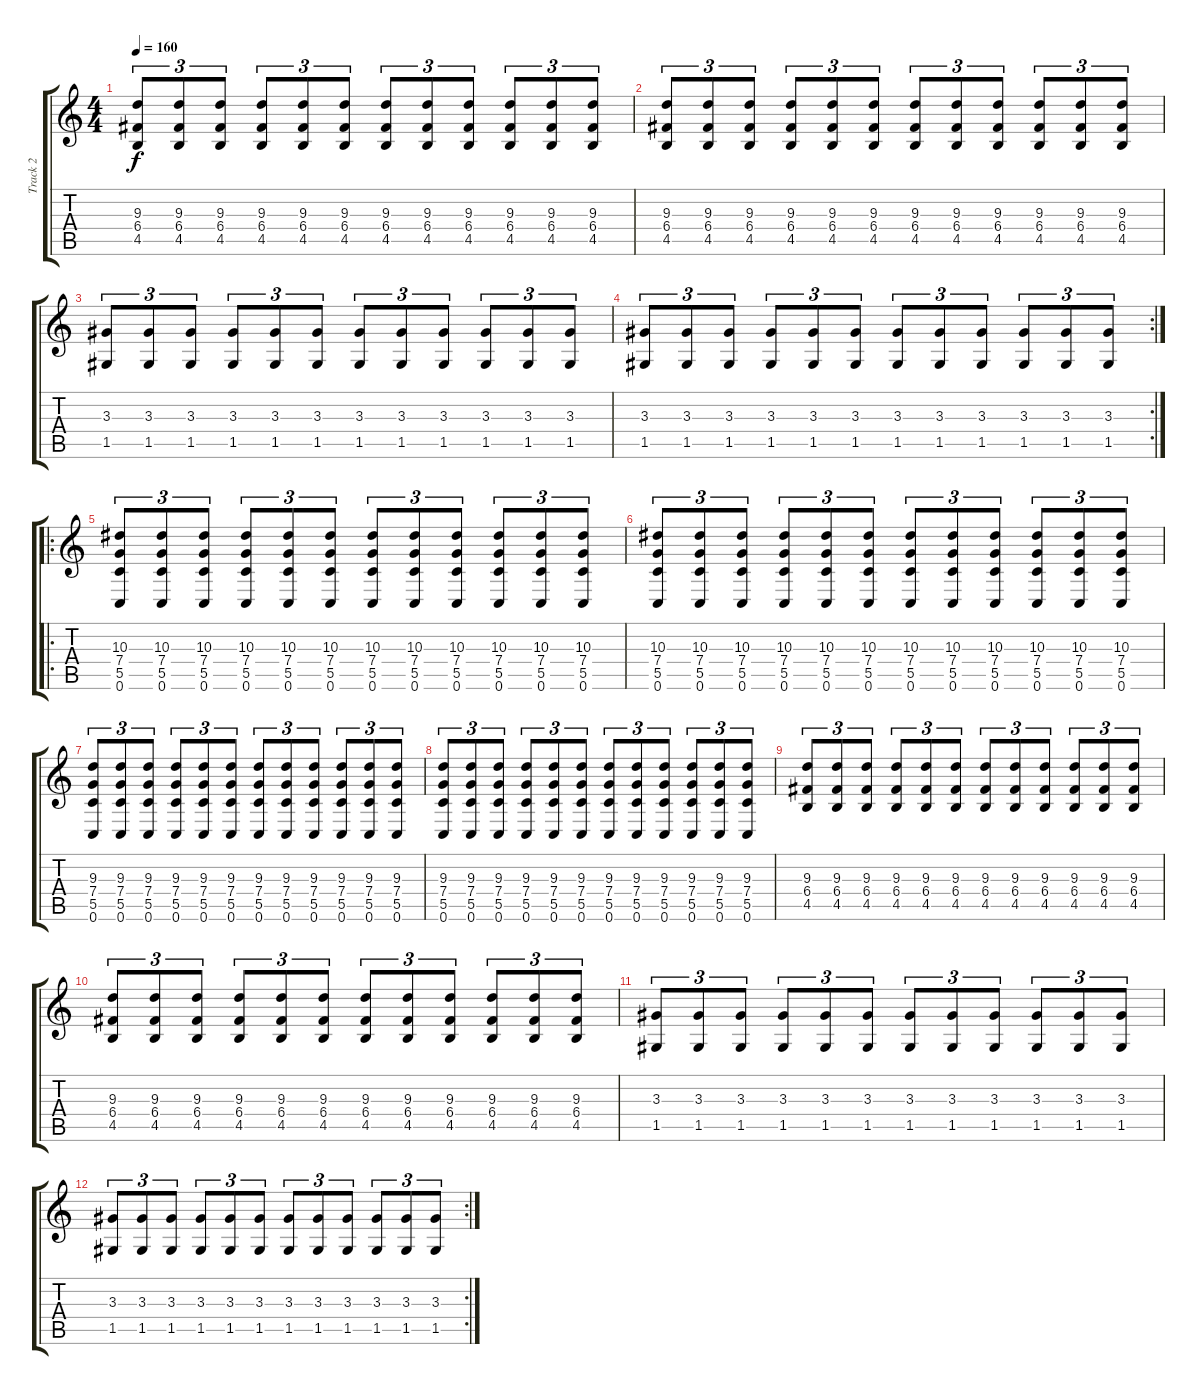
\track ("Track 2" "Track 2") {instrument distortionguitar}
\staff {score tabs}
\tuning (D4 A3 F3 C3 G2 C2) {hide}
\ts (4 4)
\tempo 160
\clef g2
\ks c
(9.3 6.4 4.5).8{tu (3 2) dy f} (9.3 6.4 4.5).8{tu (3 2)} (9.3 6.4 4.5).8{tu (3 2)} (9.3 6.4 4.5).8{tu (3 2)} (9.3 6.4 4.5).8{tu (3 2)} (9.3 6.4 4.5).8{tu (3 2)} (9.3 6.4 4.5).8{tu (3 2)} (9.3 6.4 4.5).8{tu (3 2)} (9.3 6.4 4.5).8{tu (3 2)} (9.3 6.4 4.5).8{tu (3 2)} (9.3 6.4 4.5).8{tu (3 2)} (9.3 6.4 4.5).8{tu (3 2)} |
(9.3 6.4 4.5).8{tu (3 2)} (9.3 6.4 4.5).8{tu (3 2)} (9.3 6.4 4.5).8{tu (3 2)} (9.3 6.4 4.5).8{tu (3 2)} (9.3 6.4 4.5).8{tu (3 2)} (9.3 6.4 4.5).8{tu (3 2)} (9.3 6.4 4.5).8{tu (3 2)} (9.3 6.4 4.5).8{tu (3 2)} (9.3 6.4 4.5).8{tu (3 2)} (9.3 6.4 4.5).8{tu (3 2)} (9.3 6.4 4.5).8{tu (3 2)} (9.3 6.4 4.5).8{tu (3 2)} |
(3.3 1.5).8{tu (3 2)} (3.3 1.5).8{tu (3 2)} (3.3 1.5).8{tu (3 2)} (3.3 1.5).8{tu (3 2)} (3.3 1.5).8{tu (3 2)} (3.3 1.5).8{tu (3 2)} (3.3 1.5).8{tu (3 2)} (3.3 1.5).8{tu (3 2)} (3.3 1.5).8{tu (3 2)} (3.3 1.5).8{tu (3 2)} (3.3 1.5).8{tu (3 2)} (3.3 1.5).8{tu (3 2)} |
\rc 2
(3.3 1.5).8{tu (3 2)} (3.3 1.5).8{tu (3 2)} (3.3 1.5).8{tu (3 2)} (3.3 1.5).8{tu (3 2)} (3.3 1.5).8{tu (3 2)} (3.3 1.5).8{tu (3 2)} (3.3 1.5).8{tu (3 2)} (3.3 1.5).8{tu (3 2)} (3.3 1.5).8{tu (3 2)} (3.3 1.5).8{tu (3 2)} (3.3 1.5).8{tu (3 2)} (3.3 1.5).8{tu (3 2)} |
\ro
(10.3 7.4 5.5 0.6).8{tu (3 2)} (10.3 7.4 5.5 0.6).8{tu (3 2)} (10.3 7.4 5.5 0.6).8{tu (3 2)} (10.3 7.4 5.5 0.6).8{tu (3 2)} (10.3 7.4 5.5 0.6).8{tu (3 2)} (10.3 7.4 5.5 0.6).8{tu (3 2)} (10.3 7.4 5.5 0.6).8{tu (3 2)} (10.3 7.4 5.5 0.6).8{tu (3 2)} (10.3 7.4 5.5 0.6).8{tu (3 2)} (10.3 7.4 5.5 0.6).8{tu (3 2)} (10.3 7.4 5.5 0.6).8{tu (3 2)} (10.3 7.4 5.5 0.6).8{tu (3 2)} |
(10.3 7.4 5.5 0.6).8{tu (3 2)} (10.3 7.4 5.5 0.6).8{tu (3 2)} (10.3 7.4 5.5 0.6).8{tu (3 2)} (10.3 7.4 5.5 0.6).8{tu (3 2)} (10.3 7.4 5.5 0.6).8{tu (3 2)} (10.3 7.4 5.5 0.6).8{tu (3 2)} (10.3 7.4 5.5 0.6).8{tu (3 2)} (10.3 7.4 5.5 0.6).8{tu (3 2)} (10.3 7.4 5.5 0.6).8{tu (3 2)} (10.3 7.4 5.5 0.6).8{tu (3 2)} (10.3 7.4 5.5 0.6).8{tu (3 2)} (10.3 7.4 5.5 0.6).8{tu (3 2)} |
(9.3 7.4 5.5 0.6).8{tu (3 2)} (9.3 7.4 5.5 0.6).8{tu (3 2)} (9.3 7.4 5.5 0.6).8{tu (3 2)} (9.3 7.4 5.5 0.6).8{tu (3 2)} (9.3 7.4 5.5 0.6).8{tu (3 2)} (9.3 7.4 5.5 0.6).8{tu (3 2)} (9.3 7.4 5.5 0.6).8{tu (3 2)} (9.3 7.4 5.5 0.6).8{tu (3 2)} (9.3 7.4 5.5 0.6).8{tu (3 2)} (9.3 7.4 5.5 0.6).8{tu (3 2)} (9.3 7.4 5.5 0.6).8{tu (3 2)} (9.3 7.4 5.5 0.6).8{tu (3 2)} |
(9.3 7.4 5.5 0.6).8{tu (3 2)} (9.3 7.4 5.5 0.6).8{tu (3 2)} (9.3 7.4 5.5 0.6).8{tu (3 2)} (9.3 7.4 5.5 0.6).8{tu (3 2)} (9.3 7.4 5.5 0.6).8{tu (3 2)} (9.3 7.4 5.5 0.6).8{tu (3 2)} (9.3 7.4 5.5 0.6).8{tu (3 2)} (9.3 7.4 5.5 0.6).8{tu (3 2)} (9.3 7.4 5.5 0.6).8{tu (3 2)} (9.3 7.4 5.5 0.6).8{tu (3 2)} (9.3 7.4 5.5 0.6).8{tu (3 2)} (9.3 7.4 5.5 0.6).8{tu (3 2)} |
(9.3 6.4 4.5).8{tu (3 2)} (9.3 6.4 4.5).8{tu (3 2)} (9.3 6.4 4.5).8{tu (3 2)} (9.3 6.4 4.5).8{tu (3 2)} (9.3 6.4 4.5).8{tu (3 2)} (9.3 6.4 4.5).8{tu (3 2)} (9.3 6.4 4.5).8{tu (3 2)} (9.3 6.4 4.5).8{tu (3 2)} (9.3 6.4 4.5).8{tu (3 2)} (9.3 6.4 4.5).8{tu (3 2)} (9.3 6.4 4.5).8{tu (3 2)} (9.3 6.4 4.5).8{tu (3 2)} |
(9.3 6.4 4.5).8{tu (3 2)} (9.3 6.4 4.5).8{tu (3 2)} (9.3 6.4 4.5).8{tu (3 2)} (9.3 6.4 4.5).8{tu (3 2)} (9.3 6.4 4.5).8{tu (3 2)} (9.3 6.4 4.5).8{tu (3 2)} (9.3 6.4 4.5).8{tu (3 2)} (9.3 6.4 4.5).8{tu (3 2)} (9.3 6.4 4.5).8{tu (3 2)} (9.3 6.4 4.5).8{tu (3 2)} (9.3 6.4 4.5).8{tu (3 2)} (9.3 6.4 4.5).8{tu (3 2)} |
(3.3 1.5).8{tu (3 2)} (3.3 1.5).8{tu (3 2)} (3.3 1.5).8{tu (3 2)} (3.3 1.5).8{tu (3 2)} (3.3 1.5).8{tu (3 2)} (3.3 1.5).8{tu (3 2)} (3.3 1.5).8{tu (3 2)} (3.3 1.5).8{tu (3 2)} (3.3 1.5).8{tu (3 2)} (3.3 1.5).8{tu (3 2)} (3.3 1.5).8{tu (3 2)} (3.3 1.5).8{tu (3 2)} |
\rc 2
(3.3 1.5).8{tu (3 2)} (3.3 1.5).8{tu (3 2)} (3.3 1.5).8{tu (3 2)} (3.3 1.5).8{tu (3 2)} (3.3 1.5).8{tu (3 2)} (3.3 1.5).8{tu (3 2)} (3.3 1.5).8{tu (3 2)} (3.3 1.5).8{tu (3 2)} (3.3 1.5).8{tu (3 2)} (3.3 1.5).8{tu (3 2)} (3.3 1.5).8{tu (3 2)} (3.3 1.5).8{tu (3 2)}
